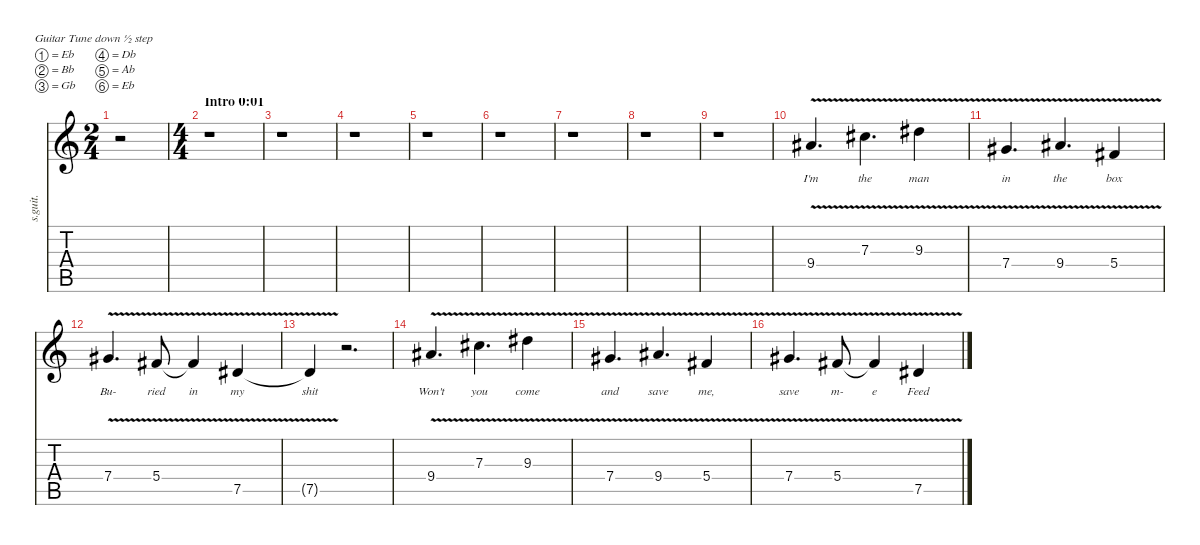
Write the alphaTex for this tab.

\defaultSystemsLayout 4
\hideDynamics
\bracketExtendMode nobrackets
\track ("Layne Staley and Jerry Cantrell - Vocals" "s.guit.") {instrument tenorsax}
\staff {score tabs}
\tuning (Eb4 Bb3 Gb3 Db3 Ab2 Eb2)
\displaytranspose 12
\ts (2 4)
\beaming (8 2 2 2 2)
\tempo (106 hide)
\clef g2
\ks c
r.2{dy mf instrument tenorsax} |
\ts (4 4)
\beaming (8 2 2 2 2)
\section ("" "Intro 0:01")
r.1 |
r.1 |
r.1 |
r.1 |
r.1 |
r.1 |
r.1 |
r.1 |
9.4{v acc #}.4{d lyrics (0 "I'm") lyrics (1 "") lyrics (2 "") lyrics (3 "") lyrics (4 "")} 7.3{v acc #}.4{d lyrics (0 "the") lyrics (1 "") lyrics (2 "") lyrics (3 "") lyrics (4 "")} 9.3{v acc #}.4{lyrics (0 "man") lyrics (1 "") lyrics (2 "") lyrics (3 "") lyrics (4 "")} |
7.4{v acc #}.4{d lyrics (0 "in") lyrics (1 "") lyrics (2 "") lyrics (3 "") lyrics (4 "")} 9.4{v acc #}.4{d lyrics (0 "the") lyrics (1 "") lyrics (2 "") lyrics (3 "") lyrics (4 "")} 5.4{v acc #}.4{lyrics (0 "box") lyrics (1 "") lyrics (2 "") lyrics (3 "") lyrics (4 "")} |
7.4{v acc #}.4{d lyrics (0 "Bu-") lyrics (1 "") lyrics (2 "") lyrics (3 "") lyrics (4 "")} 5.4{v acc #}.8{lyrics (0 "ried") lyrics (1 "") lyrics (2 "") lyrics (3 "") lyrics (4 "")} 5.4{t acc #}.4{lyrics (0 "in") lyrics (1 "") lyrics (2 "") lyrics (3 "") lyrics (4 "")} 7.5{v acc #}.4{lyrics (0 "my") lyrics (1 "") lyrics (2 "") lyrics (3 "") lyrics (4 "")} |
7.5{t acc #}.4{lyrics (0 "shit") lyrics (1 "") lyrics (2 "") lyrics (3 "") lyrics (4 "")} r.2{d} |
9.4{v acc #}.4{d lyrics (0 "Won't") lyrics (1 "") lyrics (2 "") lyrics (3 "") lyrics (4 "")} 7.3{v acc #}.4{d lyrics (0 "you") lyrics (1 "") lyrics (2 "") lyrics (3 "") lyrics (4 "")} 9.3{v acc #}.4{lyrics (0 "come") lyrics (1 "") lyrics (2 "") lyrics (3 "") lyrics (4 "")} |
7.4{v acc #}.4{d lyrics (0 "and") lyrics (1 "") lyrics (2 "") lyrics (3 "") lyrics (4 "")} 9.4{v acc #}.4{d lyrics (0 "save") lyrics (1 "") lyrics (2 "") lyrics (3 "") lyrics (4 "")} 5.4{v acc #}.4{lyrics (0 "me,") lyrics (1 "") lyrics (2 "") lyrics (3 "") lyrics (4 "")} |
7.4{v acc #}.4{d lyrics (0 "save") lyrics (1 "") lyrics (2 "") lyrics (3 "") lyrics (4 "")} 5.4{v acc #}.8{lyrics (0 "m-") lyrics (1 "") lyrics (2 "") lyrics (3 "") lyrics (4 "")} 5.4{t acc #}.4{lyrics (0 "e") lyrics (1 "") lyrics (2 "") lyrics (3 "") lyrics (4 "")} 7.5{v acc #}.4{lyrics (0 "Feed") lyrics (1 "") lyrics (2 "") lyrics (3 "") lyrics (4 "")}
